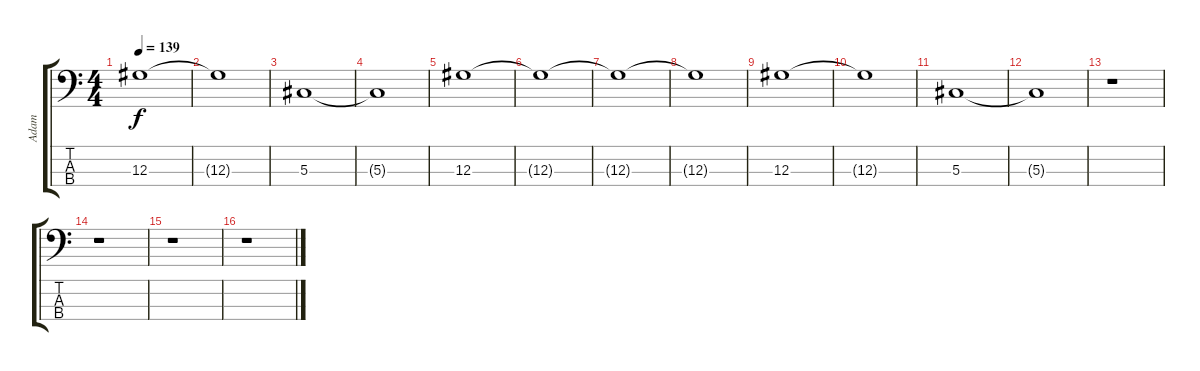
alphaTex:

\track ("Adam" "Adam") {instrument electricbassfinger}
\staff {score tabs}
\tuning (Gb2 Db2 Ab1 Eb1) {hide}
\ts (4 4)
\tempo 139
\clef f4
\ks c
12.3.1{dy f} |
12.3{t}.1 |
5.3.1 |
5.3{t}.1 |
12.3.1 |
12.3{t}.1 |
12.3{t}.1 |
12.3{t}.1 |
12.3.1 |
12.3{t}.1 |
5.3.1 |
5.3{t}.1 |
r.1 |
r.1 |
r.1 |
r.1
